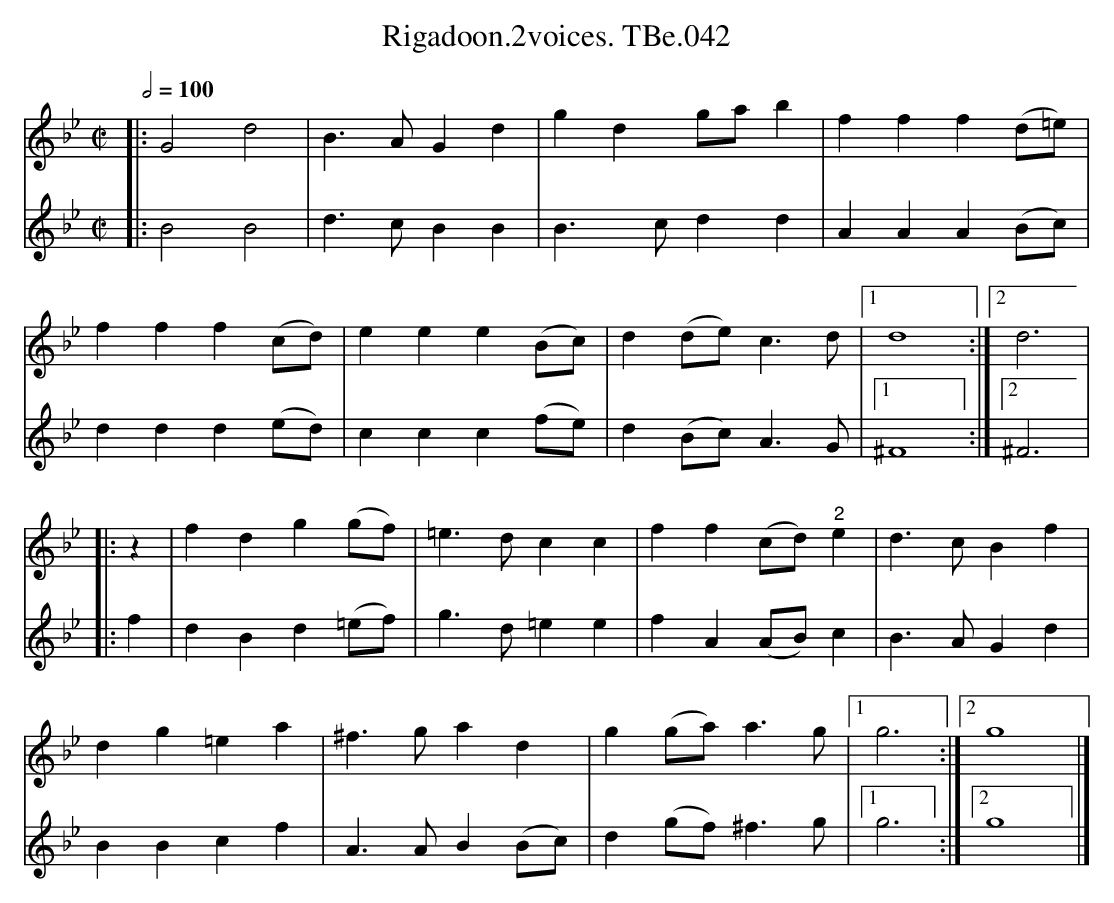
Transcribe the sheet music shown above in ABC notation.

X:1
T:Rigadoon.2voices. TBe.042
M:C|
L:1/4
Q:1/2=100
K:G minor
[V:1]|:G2d2 | B>AGd | gd g/a/ b | f f f (d/=e/) |
[V:2]|:B2B2 | d>c BB | B>c dd | AAA (B/c/) |
[V:1]fff (c/d/) | eee (B/c/) | d(d/e/) c>d |1 d4 :|2 d3 |
[V:2]ddd (e/d/) |ccc (f/e/) | d (B/c/) A>G |1 ^F4 :|2 ^F3 |
[V:1]|:z|fdg (g/f/) | =e>d cc | ff (c/d/) "^2"e | d>cBf |
[V:2]|:f | dBd (=e/f/) | g>d =e e | fA (A/B/) c | B>A G d |
[V:1]dg=ea | ^f>gad | g (g/a/) a>g |1 g3 :|2 g4 |]
[V:2]BBcf | A>A B (B/c/) | d (g/f/) ^f>g |1 g3 :|2 g4 |]
